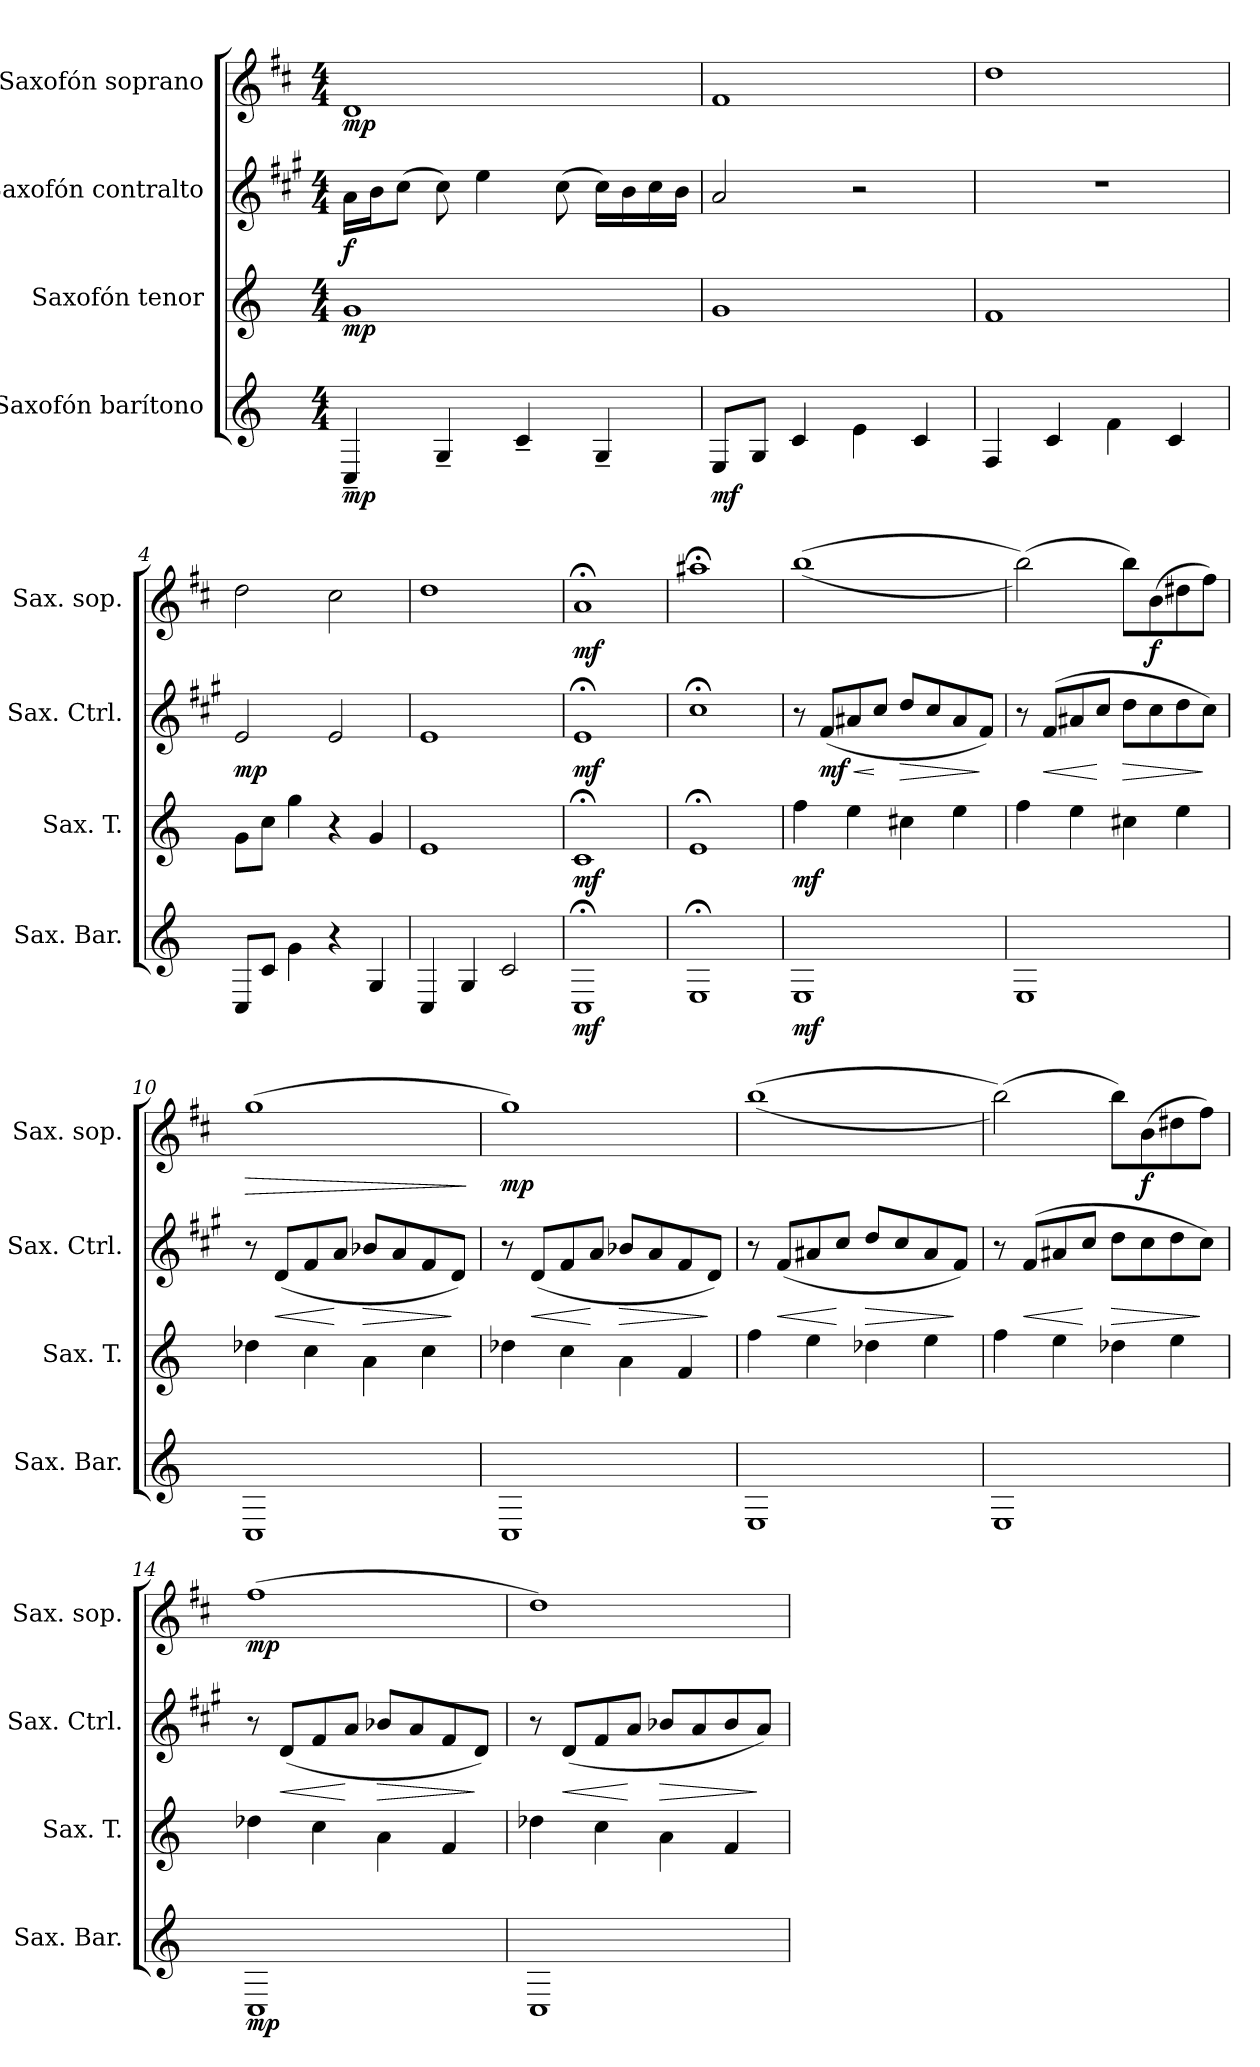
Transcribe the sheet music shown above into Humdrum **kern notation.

**kern	**dynam	**kern	**dynam	**kern	**dynam	**kern	**dynam
*part4	*part4	*part3	*part3	*part2	*part2	*part1	*part1
*staff4	*staff4	*staff3	*staff3	*staff2	*staff2	*staff1	*staff1
*I"Saxofón barítono	*	*I"Saxofón tenor	*	*I"Saxofón contralto	*	*I"Saxofón soprano	*
*I'Sax. Bar.	*	*I'Sax. T.	*	*I'Sax. Ctrl.	*	*I'Sax. sop.	*
*clefG2	*	*clefG2	*	*clefG2	*	*clefG2	*
*ITrd12c21	*	*ITrd8c14	*	*ITrd5c9	*	*ITrd1c2	*
*k[]	*	*k[]	*	*k[]	*	*k[]	*
*M4/4	*	*M4/4	*	*M4/4	*	*M4/4	*
*MM104	*	*MM104	*	*MM104	*	*MM104	*
=1	=1	=1	=1	=1	=1	=1	=1
!	!LO:DY:b	!	!LO:DY:b	!	!LO:DY:b	!	!LO:DY:b
4CC~/	mp	1G	mp	16c\LL	f	1c	mp
.	.	.	.	16d\J	.	.	.
.	.	.	.	(8e\J	.	.	.
4GG~/	.	.	.	8e\)	.	.	.
.	.	.	.	4g\	.	.	.
4C~/	.	.	.	.	.	.	.
.	.	.	.	(8e\	.	.	.
4GG~/	.	.	.	16e\LL)	.	.	.
.	.	.	.	16d\	.	.	.
.	.	.	.	16e\	.	.	.
.	.	.	.	16d\JJ	.	.	.
=2	=2	=2	=2	=2	=2	=2	=2
!	!LO:DY:b	!	!	!	!	!	!
8EE/L	mf	1G	.	2c/	.	1e	.
8GG/J	.	.	.	.	.	.	.
4C/	.	.	.	.	.	.	.
4E\	.	.	.	2r	.	.	.
4C/	.	.	.	.	.	.	.
=3	=3	=3	=3	=3	=3	=3	=3
4FF/	.	1F	.	1r	.	1cc	.
4C/	.	.	.	.	.	.	.
4F\	.	.	.	.	.	.	.
4C/	.	.	.	.	.	.	.
=4	=4	=4	=4	=4	=4	=4	=4
!	!	!	!	!	!LO:DY:b	!	!
8CC/L	.	8G\L	.	2G/	mp	2cc\	.
8C/J	.	8c\J	.	.	.	.	.
4G\	.	4g\	.	.	.	.	.
4r	.	4r	.	2G/	.	2b\	.
4GG/	.	4G/	.	.	.	.	.
=5	=5	=5	=5	=5	=5	=5	=5
4CC/	.	1E	.	1G	.	1cc	.
4GG/	.	.	.	.	.	.	.
2C/	.	.	.	.	.	.	.
=6	=6	=6	=6	=6	=6	=6	=6
!	!LO:DY:b	!	!LO:DY:b	!	!LO:DY:b	!	!LO:DY:b
1CC;<	mf	1C;<	mf	1G;<	mf	1g;<	mf
!!LO:LB:g=z
=7	=7	=7	=7	=7	=7	=7	=7
1EE;<	.	1E;<	.	1e;<	.	1gg#X;<	.
=8	=8	=8	=8	=8	=8	=8	=8
!	!LO:DY:b	!	!LO:DY:b	!	!	!	!
1EE	mf	4f\	mf	8r	.	((1aa	.
!	!	!	!	!	!LO:HP:b	!	!
!	!	!	!	!	!LO:DY:n=1:b	!	!
.	.	.	.	(8A/L	< mf	.	.
.	.	4e\	.	8c#X/	.	.	.
.	.	.	.	8e/J	[	.	.
!	!	!	!	!	!LO:HP:b	!	!
.	.	4c#X\	.	8f/L	>	.	.
.	.	.	.	8e/	.	.	.
.	.	4e\	.	8c#/	.	.	.
.	.	.	.	8A/J)	]	.	.
=9	=9	=9	=9	=9	=9	=9	=9
1EE	.	4f\	.	8r	.	(2aa\))	.
!	!	!	!	!	!LO:HP:b	!	!
.	.	.	.	(8A/L	<	.	.
.	.	4e\	.	8c#X/	.	.	.
.	.	.	.	8e/J	[	.	.
!	!	!	!	!	!LO:HP:b	!	!
.	.	4c#X\	.	8f\L	>	8aa\L)	.
!	!	!	!	!	!	!	!LO:DY:b
.	.	.	.	8e\	.	(8a\	f
.	.	4e\	.	8f\	.	8cc#X\	.
.	.	.	.	8e\J)	]	8ee\J)	.
=10	=10	=10	=10	=10	=10	=10	=10
!	!	!	!	!	!	!	!LO:HP:b
1CC	.	4d-X\	.	8r	.	(1ff	>
!	!	!	!	!	!LO:HP:b	!	!
.	.	.	.	(8F/L	<	.	.
.	.	4c\	.	8A/	.	.	.
.	.	.	.	8c/J	[	.	.
!	!	!	!	!	!LO:HP:b	!	!
.	.	4A\	.	8d-X/L	>	.	.
.	.	.	.	8c/	.	.	.
.	.	4c\	.	8A/	.	.	.
.	.	.	.	8F/J)	]	.	.
.	.	.	.	.	.	.	]
=11	=11	=11	=11	=11	=11	=11	=11
!	!	!	!	!	!	!	!LO:DY:b
1CC	.	4d-X\	.	8r	.	1ff)	mp
!	!	!	!	!	!LO:HP:b	!	!
.	.	.	.	(8F/L	<	.	.
.	.	4c\	.	8A/	.	.	.
.	.	.	.	8c/J	[	.	.
!	!	!	!	!	!LO:HP:b	!	!
.	.	4A\	.	8d-X/L	>	.	.
.	.	.	.	8c/	.	.	.
.	.	4F/	.	8A/	.	.	.
.	.	.	.	8F/J)	]	.	.
!!LO:LB:g=z
=12	=12	=12	=12	=12	=12	=12	=12
1EE	.	4f\	.	8r	.	((1aa	.
!	!	!	!	!	!LO:HP:b	!	!
.	.	.	.	(8A/L	<	.	.
.	.	4e\	.	8c#X/	.	.	.
.	.	.	.	8e/J	[	.	.
!	!	!	!	!	!LO:HP:b	!	!
.	.	4d-X\	.	8f/L	>	.	.
.	.	.	.	8e/	.	.	.
.	.	4e\	.	8c#/	.	.	.
.	.	.	.	8A/J)	]	.	.
=13	=13	=13	=13	=13	=13	=13	=13
1EE	.	4f\	.	8r	.	(2aa\))	.
!	!	!	!	!	!LO:HP:b	!	!
.	.	.	.	(8A/L	<	.	.
.	.	4e\	.	8c#X/	.	.	.
.	.	.	.	8e/J	[	.	.
!	!	!	!	!	!LO:HP:b	!	!
.	.	4d-X\	.	8f\L	>	8aa\L)	.
!	!	!	!	!	!	!	!LO:DY:b
.	.	.	.	8e\	.	(8a\	f
.	.	4e\	.	8f\	.	8cc#X\	.
.	.	.	.	8e\J)	]	8ee\J)	.
=14	=14	=14	=14	=14	=14	=14	=14
!	!LO:DY:b	!	!	!	!	!	!LO:DY:b
1CC	mp	4d-X\	.	8r	.	(1ee	mp
!	!	!	!	!	!LO:HP:b	!	!
.	.	.	.	(8F/L	<	.	.
.	.	4c\	.	8A/	.	.	.
.	.	.	.	8c/J	[	.	.
!	!	!	!	!	!LO:HP:b	!	!
.	.	4A\	.	8d-X/L	>	.	.
.	.	.	.	8c/	.	.	.
.	.	4F/	.	8A/	.	.	.
.	.	.	.	8F/J)	]	.	.
=15	=15	=15	=15	=15	=15	=15	=15
1CC	.	4d-X\	.	8r	.	1cc)	.
!	!	!	!	!	!LO:HP:b	!	!
.	.	.	.	(8F/L	<	.	.
.	.	4c\	.	8A/	.	.	.
.	.	.	.	8c/J	[	.	.
!	!	!	!	!	!LO:HP:b	!	!
.	.	4A\	.	8d-X/L	>	.	.
.	.	.	.	8c/	.	.	.
.	.	4F/	.	8d-/	.	.	.
.	.	.	.	8c/J)	]	.	.
=	=	=	=	=	=	=	=
*-	*-	*-	*-	*-	*-	*-	*-
